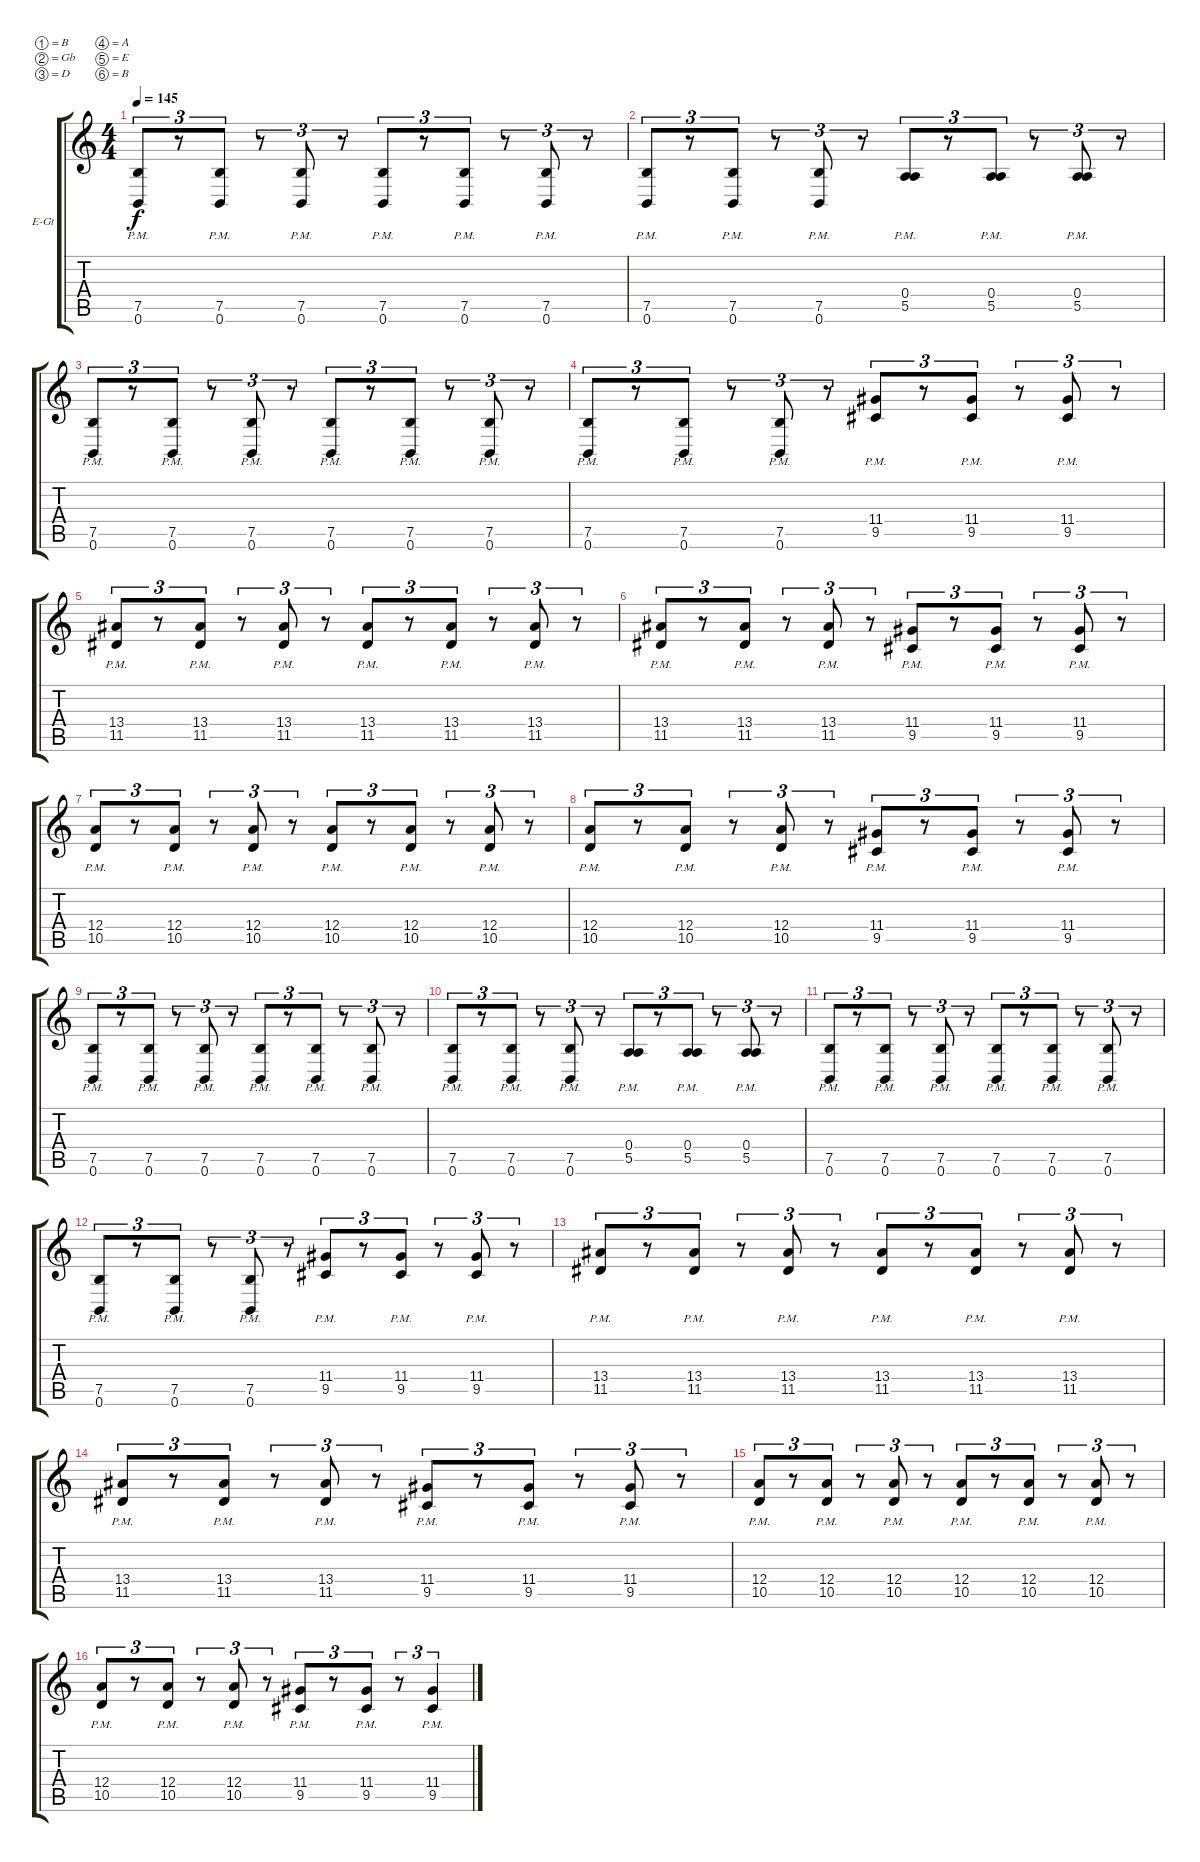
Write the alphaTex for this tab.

\bracketExtendMode groupsimilarinstruments
\firstSystemTrackNameOrientation horizontal
\otherSystemsTrackNameOrientation horizontal
\track ("OLAVI MIKKONEN" "E-Gt") {instrument distortionguitar}
\staff {score tabs}
\tuning (B3 Gb3 D3 A2 E2 B1)
\ts (4 4)
\tempo 145
\clef g2
\ks c
(7.5{pm} 0.6).8{tu (3 2) dy f} r.8{tu (3 2)} (7.5{pm} 0.6).8{tu (3 2)} r.8{tu (3 2)} (7.5{pm} 0.6).8{tu (3 2)} r.8{tu (3 2)} (7.5{pm} 0.6).8{tu (3 2)} r.8{tu (3 2)} (7.5{pm} 0.6).8{tu (3 2)} r.8{tu (3 2)} (7.5{pm} 0.6).8{tu (3 2)} r.8{tu (3 2)} |
(7.5{pm} 0.6).8{tu (3 2)} r.8{tu (3 2)} (7.5{pm} 0.6).8{tu (3 2)} r.8{tu (3 2)} (7.5{pm} 0.6).8{tu (3 2)} r.8{tu (3 2)} (5.5{pm} 0.4).8{tu (3 2)} r.8{tu (3 2)} (5.5{pm} 0.4).8{tu (3 2)} r.8{tu (3 2)} (5.5{pm} 0.4).8{tu (3 2)} r.8{tu (3 2)} |
(7.5{pm} 0.6).8{tu (3 2)} r.8{tu (3 2)} (7.5{pm} 0.6).8{tu (3 2)} r.8{tu (3 2)} (7.5{pm} 0.6).8{tu (3 2)} r.8{tu (3 2)} (7.5{pm} 0.6).8{tu (3 2)} r.8{tu (3 2)} (7.5{pm} 0.6).8{tu (3 2)} r.8{tu (3 2)} (7.5{pm} 0.6).8{tu (3 2)} r.8{tu (3 2)} |
(7.5{pm} 0.6).8{tu (3 2)} r.8{tu (3 2)} (7.5{pm} 0.6).8{tu (3 2)} r.8{tu (3 2)} (7.5{pm} 0.6).8{tu (3 2)} r.8{tu (3 2)} (9.5{pm} 11.4).8{tu (3 2)} r.8{tu (3 2)} (9.5{pm} 11.4).8{tu (3 2)} r.8{tu (3 2)} (9.5{pm} 11.4).8{tu (3 2)} r.8{tu (3 2)} |
(11.5{pm} 13.4).8{tu (3 2)} r.8{tu (3 2)} (11.5{pm} 13.4).8{tu (3 2)} r.8{tu (3 2)} (11.5{pm} 13.4).8{tu (3 2)} r.8{tu (3 2)} (11.5{pm} 13.4).8{tu (3 2)} r.8{tu (3 2)} (11.5{pm} 13.4).8{tu (3 2)} r.8{tu (3 2)} (11.5{pm} 13.4).8{tu (3 2)} r.8{tu (3 2)} |
(11.5{pm} 13.4).8{tu (3 2)} r.8{tu (3 2)} (11.5{pm} 13.4).8{tu (3 2)} r.8{tu (3 2)} (11.5{pm} 13.4).8{tu (3 2)} r.8{tu (3 2)} (9.5{pm} 11.4).8{tu (3 2)} r.8{tu (3 2)} (9.5{pm} 11.4).8{tu (3 2)} r.8{tu (3 2)} (9.5{pm} 11.4).8{tu (3 2)} r.8{tu (3 2)} |
(10.5{pm} 12.4).8{tu (3 2)} r.8{tu (3 2)} (10.5{pm} 12.4).8{tu (3 2)} r.8{tu (3 2)} (10.5{pm} 12.4).8{tu (3 2)} r.8{tu (3 2)} (10.5{pm} 12.4).8{tu (3 2)} r.8{tu (3 2)} (10.5{pm} 12.4).8{tu (3 2)} r.8{tu (3 2)} (10.5{pm} 12.4).8{tu (3 2)} r.8{tu (3 2)} |
(10.5{pm} 12.4).8{tu (3 2)} r.8{tu (3 2)} (10.5{pm} 12.4).8{tu (3 2)} r.8{tu (3 2)} (10.5{pm} 12.4).8{tu (3 2)} r.8{tu (3 2)} (9.5{pm} 11.4).8{tu (3 2)} r.8{tu (3 2)} (9.5{pm} 11.4).8{tu (3 2)} r.8{tu (3 2)} (9.5{pm} 11.4).8{tu (3 2)} r.8{tu (3 2)} |
(7.5{pm} 0.6).8{tu (3 2)} r.8{tu (3 2)} (7.5{pm} 0.6).8{tu (3 2)} r.8{tu (3 2)} (7.5{pm} 0.6).8{tu (3 2)} r.8{tu (3 2)} (7.5{pm} 0.6).8{tu (3 2)} r.8{tu (3 2)} (7.5{pm} 0.6).8{tu (3 2)} r.8{tu (3 2)} (7.5{pm} 0.6).8{tu (3 2)} r.8{tu (3 2)} |
(7.5{pm} 0.6).8{tu (3 2)} r.8{tu (3 2)} (7.5{pm} 0.6).8{tu (3 2)} r.8{tu (3 2)} (7.5{pm} 0.6).8{tu (3 2)} r.8{tu (3 2)} (5.5{pm} 0.4).8{tu (3 2)} r.8{tu (3 2)} (5.5{pm} 0.4).8{tu (3 2)} r.8{tu (3 2)} (5.5{pm} 0.4).8{tu (3 2)} r.8{tu (3 2)} |
(7.5{pm} 0.6).8{tu (3 2)} r.8{tu (3 2)} (7.5{pm} 0.6).8{tu (3 2)} r.8{tu (3 2)} (7.5{pm} 0.6).8{tu (3 2)} r.8{tu (3 2)} (7.5{pm} 0.6).8{tu (3 2)} r.8{tu (3 2)} (7.5{pm} 0.6).8{tu (3 2)} r.8{tu (3 2)} (7.5{pm} 0.6).8{tu (3 2)} r.8{tu (3 2)} |
(7.5{pm} 0.6).8{tu (3 2)} r.8{tu (3 2)} (7.5{pm} 0.6).8{tu (3 2)} r.8{tu (3 2)} (7.5{pm} 0.6).8{tu (3 2)} r.8{tu (3 2)} (9.5{pm} 11.4).8{tu (3 2)} r.8{tu (3 2)} (9.5{pm} 11.4).8{tu (3 2)} r.8{tu (3 2)} (9.5{pm} 11.4).8{tu (3 2)} r.8{tu (3 2)} |
(11.5{pm} 13.4).8{tu (3 2)} r.8{tu (3 2)} (11.5{pm} 13.4).8{tu (3 2)} r.8{tu (3 2)} (11.5{pm} 13.4).8{tu (3 2)} r.8{tu (3 2)} (11.5{pm} 13.4).8{tu (3 2)} r.8{tu (3 2)} (11.5{pm} 13.4).8{tu (3 2)} r.8{tu (3 2)} (11.5{pm} 13.4).8{tu (3 2)} r.8{tu (3 2)} |
(11.5{pm} 13.4).8{tu (3 2)} r.8{tu (3 2)} (11.5{pm} 13.4).8{tu (3 2)} r.8{tu (3 2)} (11.5{pm} 13.4).8{tu (3 2)} r.8{tu (3 2)} (9.5{pm} 11.4).8{tu (3 2)} r.8{tu (3 2)} (9.5{pm} 11.4).8{tu (3 2)} r.8{tu (3 2)} (9.5{pm} 11.4).8{tu (3 2)} r.8{tu (3 2)} |
(10.5{pm} 12.4).8{tu (3 2)} r.8{tu (3 2)} (10.5{pm} 12.4).8{tu (3 2)} r.8{tu (3 2)} (10.5{pm} 12.4).8{tu (3 2)} r.8{tu (3 2)} (10.5{pm} 12.4).8{tu (3 2)} r.8{tu (3 2)} (10.5{pm} 12.4).8{tu (3 2)} r.8{tu (3 2)} (10.5{pm} 12.4).8{tu (3 2)} r.8{tu (3 2)} |
(10.5{pm} 12.4).8{tu (3 2)} r.8{tu (3 2)} (10.5{pm} 12.4).8{tu (3 2)} r.8{tu (3 2)} (10.5{pm} 12.4).8{tu (3 2)} r.8{tu (3 2)} (9.5{pm} 11.4).8{tu (3 2)} r.8{tu (3 2)} (9.5{pm} 11.4).8{tu (3 2)} r.8{tu (3 2)} (9.5{pm} 11.4).4{tu (3 2)}
